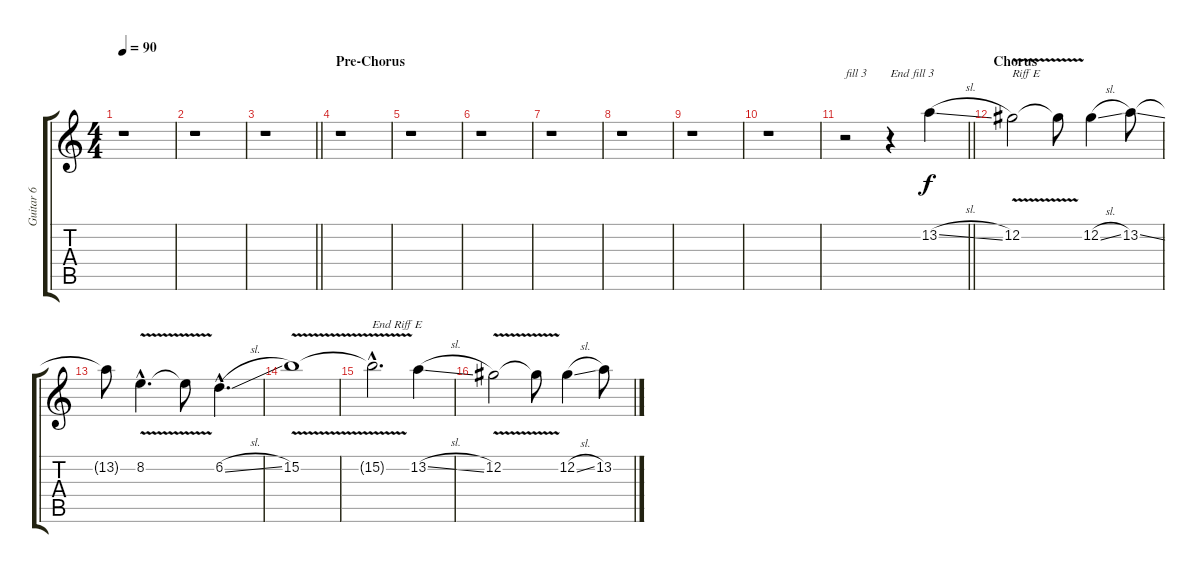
\track ("Guitar 6" "Guitar 6") {instrument distortionguitar}
\staff {score tabs}
\tuning (Db4 Ab3 E3 B2 Gb2 Db2) {hide}
\ts (4 4)
\tempo 90
\clef g2
\ks c
r.1{dy f} |
r.1 |
\barLineRight lightlight
r.1 |
\section ("" "Pre-Chorus")
r.1 |
r.1 |
r.1 |
r.1 |
r.1 |
r.1 |
r.1 |
\barLineRight lightlight
r.2{txt "fill 3"} r.4{txt "End fill 3"} 13.2{sl}.4 |
\section ("" "Chorus")
12.2{v}.2{txt "Riff E"} 12.2{t}.8 12.2{sl}.4 13.2{ss}.8 |
13.2{t}.8 8.2{v hac}.4{d} 8.2{t}.8 6.2{sl hac}.4{d} |
15.2{v}.1 |
15.2{hac t}.2{d txt "End Riff E"} 13.2{sl}.4 |
12.2{v}.2 12.2{t}.8 12.2{sl}.4 13.2{sl}.8
